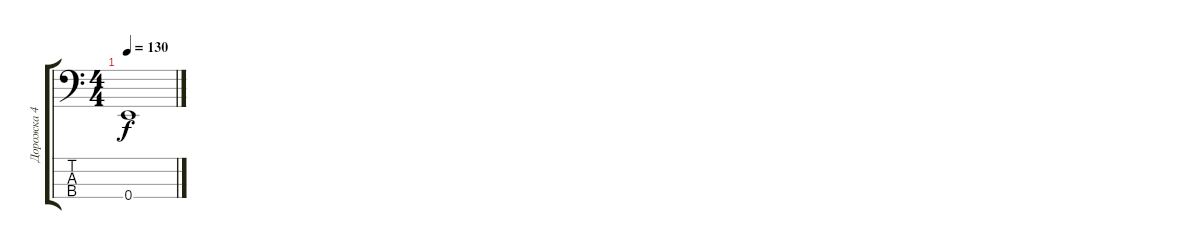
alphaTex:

\track ("Дорожка 4" "Дорожка 4") {instrument electricbassfinger}
\staff {score tabs}
\tuning (G2 D2 A1 E1) {hide}
\ts (4 4)
\tempo 130
\clef f4
\ks c
0.4.1{dy f}
